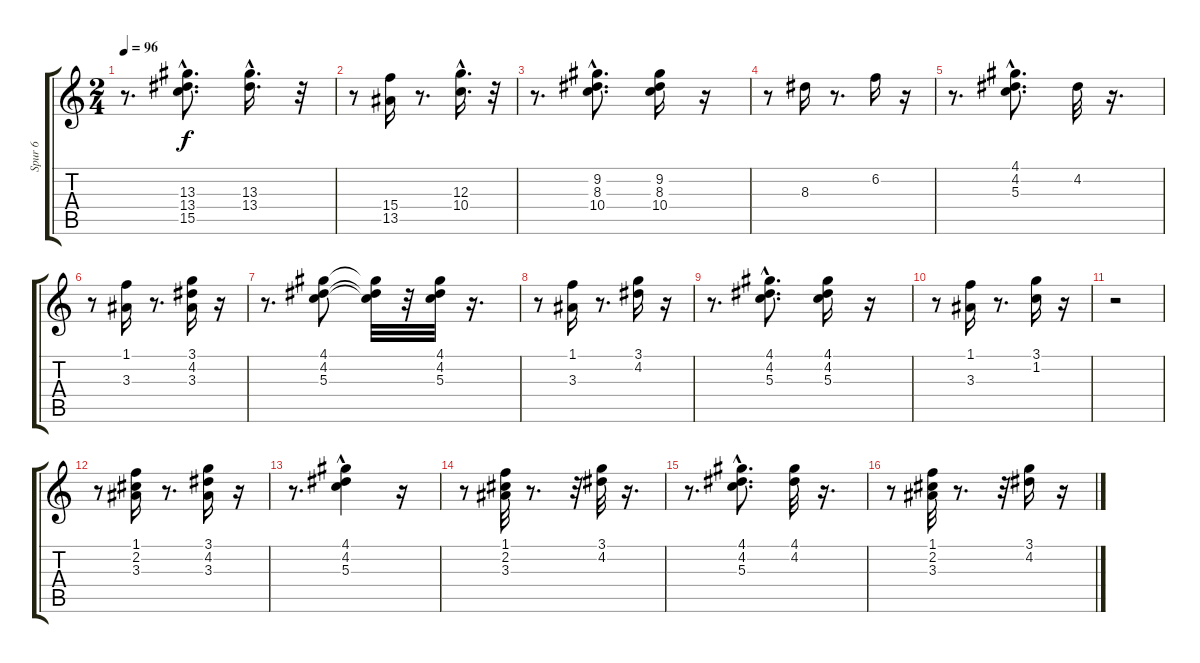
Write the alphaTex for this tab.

\track ("Spur 6" "Spur 6") {instrument acousticguitarsteel}
\staff {score tabs}
\tuning (E4 B3 G3 D3 A2 E2) {hide}
\ts (2 4)
\tempo 96
\clef g2
\ks c
r.8{d dy f} (13.3{hac} 13.4{hac} 15.5).8{d} (13.3 13.4{hac}).16{d} r.32 |
r.8 (15.4 13.5).16 r.8{d} (12.3 10.4{hac}).16{d} r.32 |
r.8{d} (9.2{hac} 8.3{hac} 10.4{hac}).8{d} (9.2 8.3 10.4).16 r.16 |
r.8 8.3.16 r.8{d} 6.2.16 r.16 |
r.8{d} (4.1{hac} 4.2{hac} 5.3{hac}).8{d} 4.2.32 r.16{d} |
r.8 (1.1 3.3).16 r.8{d} (3.1 4.2 3.3).16 r.16 |
r.8{d} (4.1 4.2 5.3).8 (4.1{t} 4.2{t} 5.3{t}).32 r.32 (4.1 4.2 5.3).32 r.16{d} |
r.8 (1.1 3.3).16 r.8{d} (3.1 4.2).16 r.16 |
r.8{d} (4.1{hac} 4.2{hac} 5.3{hac}).8{d} (4.1 4.2 5.3).16 r.16 |
r.8 (1.1 3.3).16 r.8{d} (3.1 1.2).16 r.16 |
r.2 |
r.8 (1.1 2.2 3.3).16 r.8{d} (3.1 4.2 3.3).16 r.16 |
r.8{d} (4.1{hac} 4.2 5.3{hac}).4 r.16 |
r.8 (1.1 2.2 3.3).32 r.8{d} r.32 (3.1 4.2).32 r.16{d} |
r.8{d} (4.1 4.2 5.3{hac}).8{d} (4.1 4.2).32 r.16{d} |
r.8 (1.1 2.2 3.3).32 r.8{d} r.32 (3.1 4.2).16 r.16
